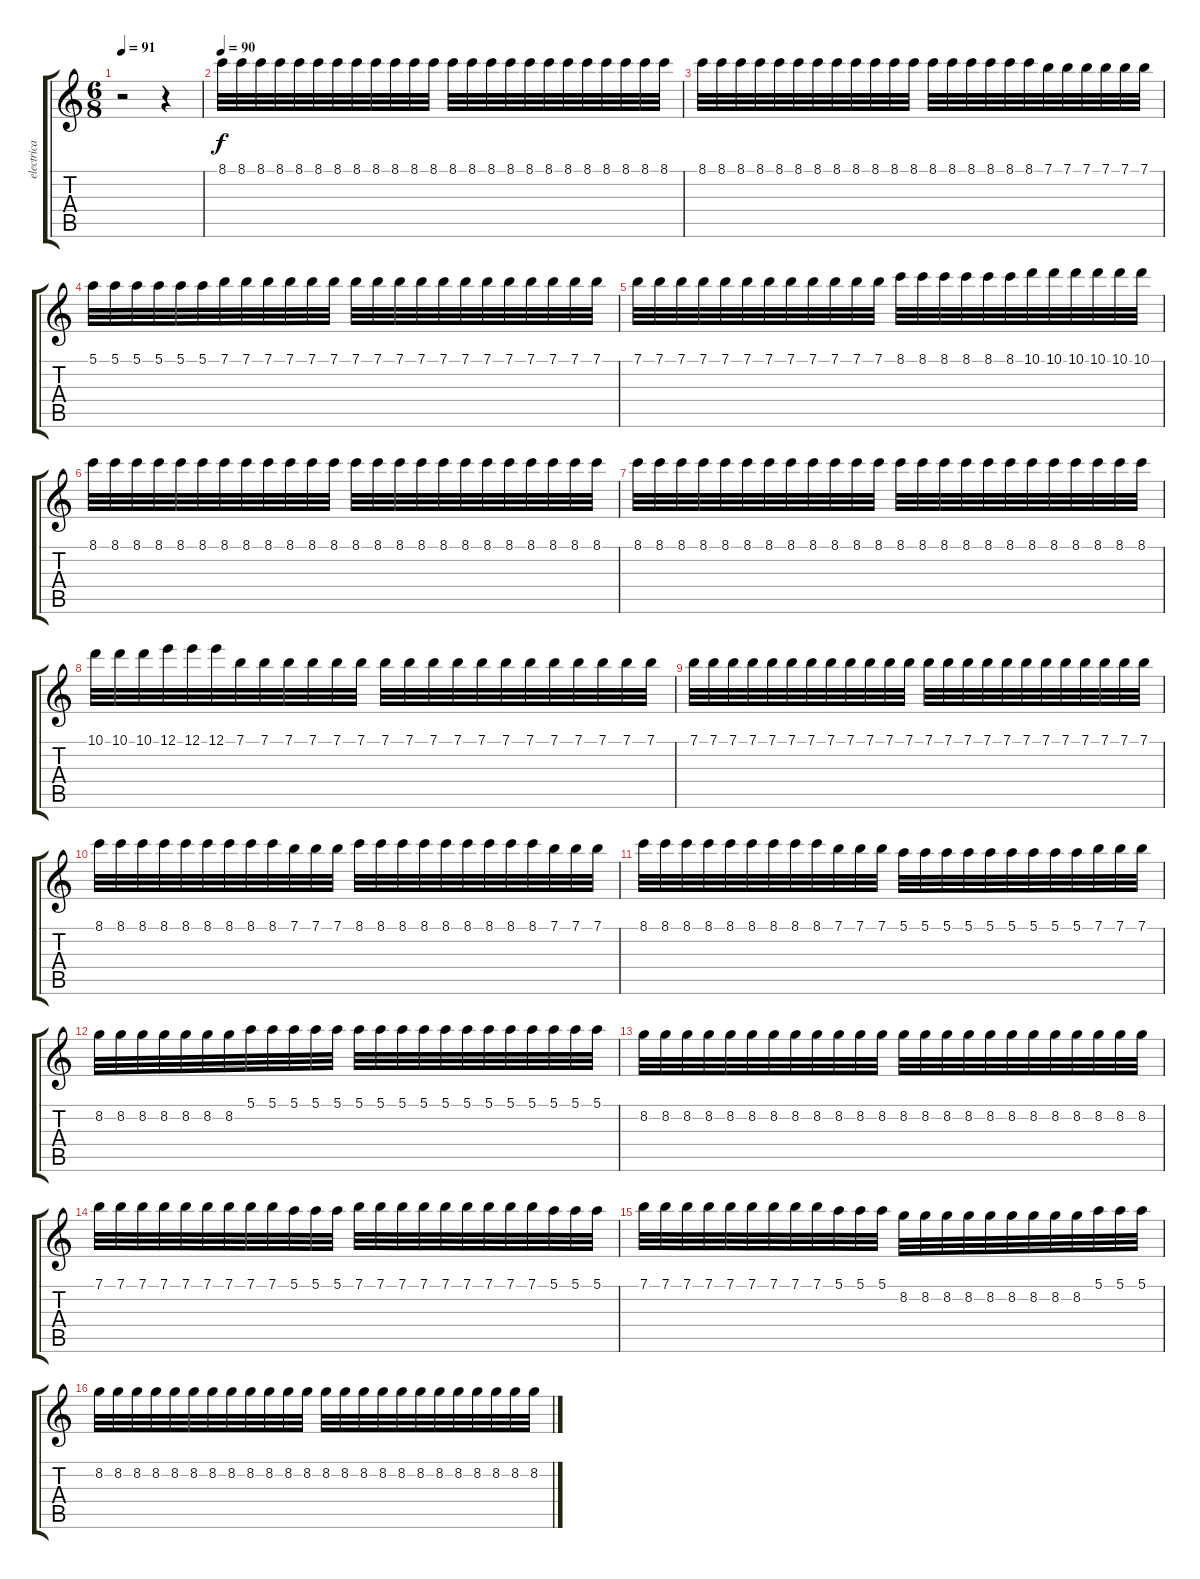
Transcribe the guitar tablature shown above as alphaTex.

\track ("electrica 2" "electrica ") {instrument distortionguitar}
\staff {score tabs}
\tuning (E4 B3 G3 D3 A2 E2) {hide}
\ts (6 8)
\tempo 91
\clef g2
\ks c
r.2{dy f} r.4 |
\tempo 90
8.1.32 8.1.32 8.1.32 8.1.32 8.1.32 8.1.32 8.1.32 8.1.32 8.1.32 8.1.32 8.1.32 8.1.32 8.1.32 8.1.32 8.1.32 8.1.32 8.1.32 8.1.32 8.1.32 8.1.32 8.1.32 8.1.32 8.1.32 8.1.32 |
8.1.32 8.1.32 8.1.32 8.1.32 8.1.32 8.1.32 8.1.32 8.1.32 8.1.32 8.1.32 8.1.32 8.1.32 8.1.32 8.1.32 8.1.32 8.1.32 8.1.32 8.1.32 7.1.32 7.1.32 7.1.32 7.1.32 7.1.32 7.1.32 |
5.1.32 5.1.32 5.1.32 5.1.32 5.1.32 5.1.32 7.1.32 7.1.32 7.1.32 7.1.32 7.1.32 7.1.32 7.1.32 7.1.32 7.1.32 7.1.32 7.1.32 7.1.32 7.1.32 7.1.32 7.1.32 7.1.32 7.1.32 7.1.32 |
7.1.32 7.1.32 7.1.32 7.1.32 7.1.32 7.1.32 7.1.32 7.1.32 7.1.32 7.1.32 7.1.32 7.1.32 8.1.32 8.1.32 8.1.32 8.1.32 8.1.32 8.1.32 10.1.32 10.1.32 10.1.32 10.1.32 10.1.32 10.1.32 |
8.1.32 8.1.32 8.1.32 8.1.32 8.1.32 8.1.32 8.1.32 8.1.32 8.1.32 8.1.32 8.1.32 8.1.32 8.1.32 8.1.32 8.1.32 8.1.32 8.1.32 8.1.32 8.1.32 8.1.32 8.1.32 8.1.32 8.1.32 8.1.32 |
8.1.32 8.1.32 8.1.32 8.1.32 8.1.32 8.1.32 8.1.32 8.1.32 8.1.32 8.1.32 8.1.32 8.1.32 8.1.32 8.1.32 8.1.32 8.1.32 8.1.32 8.1.32 8.1.32 8.1.32 8.1.32 8.1.32 8.1.32 8.1.32 |
10.1.32 10.1.32 10.1.32 12.1.32 12.1.32 12.1.32 7.1.32 7.1.32 7.1.32 7.1.32 7.1.32 7.1.32 7.1.32 7.1.32 7.1.32 7.1.32 7.1.32 7.1.32 7.1.32 7.1.32 7.1.32 7.1.32 7.1.32 7.1.32 |
7.1.32 7.1.32 7.1.32 7.1.32 7.1.32 7.1.32 7.1.32 7.1.32 7.1.32 7.1.32 7.1.32 7.1.32 7.1.32 7.1.32 7.1.32 7.1.32 7.1.32 7.1.32 7.1.32 7.1.32 7.1.32 7.1.32 7.1.32 7.1.32 |
8.1.32 8.1.32 8.1.32 8.1.32 8.1.32 8.1.32 8.1.32 8.1.32 8.1.32 7.1.32 7.1.32 7.1.32 8.1.32 8.1.32 8.1.32 8.1.32 8.1.32 8.1.32 8.1.32 8.1.32 8.1.32 7.1.32 7.1.32 7.1.32 |
8.1.32 8.1.32 8.1.32 8.1.32 8.1.32 8.1.32 8.1.32 8.1.32 8.1.32 7.1.32 7.1.32 7.1.32 5.1.32 5.1.32 5.1.32 5.1.32 5.1.32 5.1.32 5.1.32 5.1.32 5.1.32 7.1.32 7.1.32 7.1.32 |
8.2.32 8.2.32 8.2.32 8.2.32 8.2.32 8.2.32 8.2.32 5.1.32 5.1.32 5.1.32 5.1.32 5.1.32 5.1.32 5.1.32 5.1.32 5.1.32 5.1.32 5.1.32 5.1.32 5.1.32 5.1.32 5.1.32 5.1.32 5.1.32 |
8.2.32 8.2.32 8.2.32 8.2.32 8.2.32 8.2.32 8.2.32 8.2.32 8.2.32 8.2.32 8.2.32 8.2.32 8.2.32 8.2.32 8.2.32 8.2.32 8.2.32 8.2.32 8.2.32 8.2.32 8.2.32 8.2.32 8.2.32 8.2.32 |
7.1.32 7.1.32 7.1.32 7.1.32 7.1.32 7.1.32 7.1.32 7.1.32 7.1.32 5.1.32 5.1.32 5.1.32 7.1.32 7.1.32 7.1.32 7.1.32 7.1.32 7.1.32 7.1.32 7.1.32 7.1.32 5.1.32 5.1.32 5.1.32 |
7.1.32 7.1.32 7.1.32 7.1.32 7.1.32 7.1.32 7.1.32 7.1.32 7.1.32 5.1.32 5.1.32 5.1.32 8.2.32 8.2.32 8.2.32 8.2.32 8.2.32 8.2.32 8.2.32 8.2.32 8.2.32 5.1.32 5.1.32 5.1.32 |
8.2.32 8.2.32 8.2.32 8.2.32 8.2.32 8.2.32 8.2.32 8.2.32 8.2.32 8.2.32 8.2.32 8.2.32 8.2.32 8.2.32 8.2.32 8.2.32 8.2.32 8.2.32 8.2.32 8.2.32 8.2.32 8.2.32 8.2.32 8.2.32
